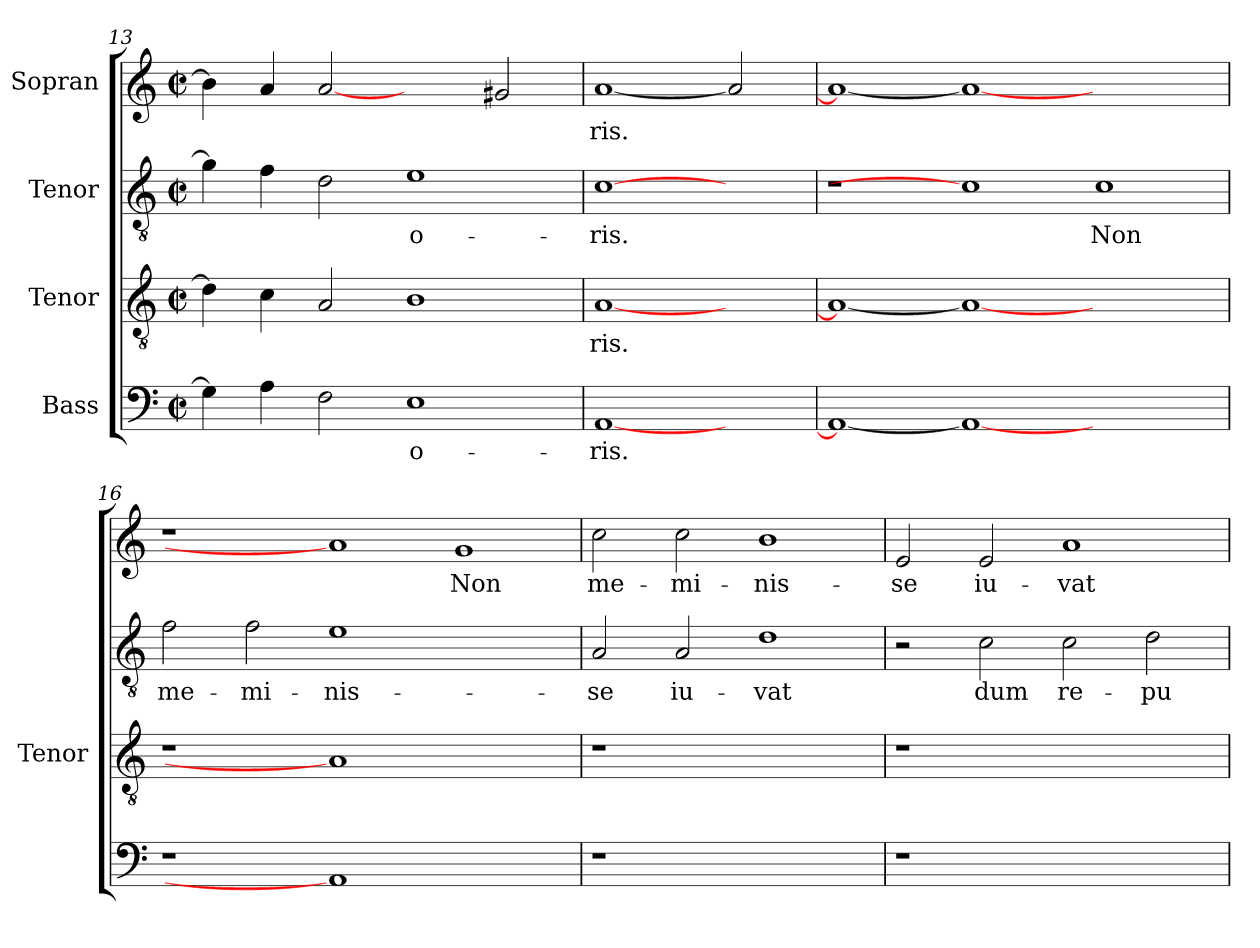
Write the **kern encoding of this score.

**kern	**text	**kern	**text	**kern	**text	**kern	**text
*part4	*part4	*part3	*part3	*part2	*part2	*part1	*part1
*staff4	*staff4	*staff3	*staff3	*staff2	*staff2	*staff1	*staff1
*I"Bass	*	*I"Tenor	*	*I"Tenor	*	*I"Sopran	*
*	*	*I'Tenor	*	*	*	*	*
*clefF4	*	*clefGv2	*	*clefGv2	*	*clefG2	*
*	*	*ITrd7c12	*	*ITrd7c12	*	*	*
*k[]	*	*k[]	*	*k[]	*	*k[]	*
*M2/2	*	*M2/2	*	*M2/2	*	*M2/2	*
*met(c|)	*	*met(c|)	*	*met(c|)	*	*met(c|)	*
=13	=13	=13	=13	=13	=13	=13	=13
4Gi\]	.	4Di\]	.	4Gi\]	.	4bi\]	.
4Ai\	.	4Ci\	.	4Fi\	.	4ai/	.
2Fi\	.	2AAi/	.	2Di\	.	[2ai	.
!	!LO:LY:b:color=#000000	!	!	!	!	!	!
!	!	!	!	!	!LO:LY:b:color=#000000	!	!
1Ei	-o-	1BBi	.	1Ei	-o-	2ryy	.
.	.	.	.	.	.	2g#Xi/	.
=14	=14	=14	=14	=14	=14	=14	=14
!	!LO:LY:b:color=#000000	!	!	!	!	!	!
!	!	!	!LO:LY:b:color=#000000	!	!	!	!
!	!	!	!	!	!LO:LY:b:color=#000000	!	!
!	!	!	!	!	!	!	!LO:LY:b:color=#000000
[<1AAi	-ris.	[<1AAi	-ris.	[1Ci	-ris.	[<1ai	-ris.
2ryy	.	2ryy	.	2ryy	.	2ai]	.
!!LO:PB:g=z
=15	=15	=15	=15	=15	=15	=15	=15
1AAi_<	.	1AAi_<	.	1r	.	1ai_<	.
1AAi_	.	1AAi_	.	1Ci]	.	1ai_	.
!	!	!	!	!	!LO:LY:b:color=#000000	!	!
1ryy	.	1ryy	.	1Ci	Non	1ryy	.
=16	=16	=16	=16	=16	=16	=16	=16
!LO:N:vis=1	!	!LO:N:vis=1	!	!	!	!	!
!	!	!	!	!	!LO:LY:b:color=#000000	!	!
1r	.	1r	.	2Fi\	me-	1r	.
!	!	!	!	!	!LO:LY:b:color=#000000	!	!
.	.	.	.	2Fi\	-mi-	.	.
!	!	!	!	!	!LO:LY:b:color=#000000	!	!
1AAi]	.	1AAi]	.	1Ei	-nis-	1ai]	.
!	!	!	!	!	!	!	!LO:LY:b:color=#000000
1ryy	.	1ryy	.	1ryy	.	1gi	Non
=17	=17	=17	=17	=17	=17	=17	=17
!LO:N:vis=1	!	!LO:N:vis=1	!	!	!	!	!
!	!	!	!	!	!LO:LY:b:color=#000000	!	!
!	!	!	!	!	!	!	!LO:LY:b:color=#000000
1r	.	1r	.	2AAi/	-se	2cci\	me-
!	!	!	!	!	!LO:LY:b:color=#000000	!	!
!	!	!	!	!	!	!	!LO:LY:b:color=#000000
.	.	.	.	2AAi/	iu-	2cci\	-mi-
!	!	!	!	!	!LO:LY:b:color=#000000	!	!
!	!	!	!	!	!	!	!LO:LY:b:color=#000000
1ryy	.	1ryy	.	1Di	-vat	1bi	-nis-
=18	=18	=18	=18	=18	=18	=18	=18
!LO:N:vis=1	!	!LO:N:vis=1	!	!	!	!	!
!	!	!	!	!	!	!	!LO:LY:b:color=#000000
1r	.	1r	.	2r	.	2ei/	-se
!	!	!	!	!	!LO:LY:b:color=#000000	!	!
!	!	!	!	!	!	!	!LO:LY:b:color=#000000
.	.	.	.	2Ci\	dum	2ei/	iu-
!	!	!	!	!	!LO:LY:b:color=#000000	!	!
!	!	!	!	!	!	!	!LO:LY:b:color=#000000
1ryy	.	1ryy	.	2Ci\	re-	1ai	-vat
!	!	!	!	!	!LO:LY:b:color=#000000	!	!
.	.	.	.	2Di\	-pu-	.	.
=	=	=	=	=	=	=	=
*-	*-	*-	*-	*-	*-	*-	*-
